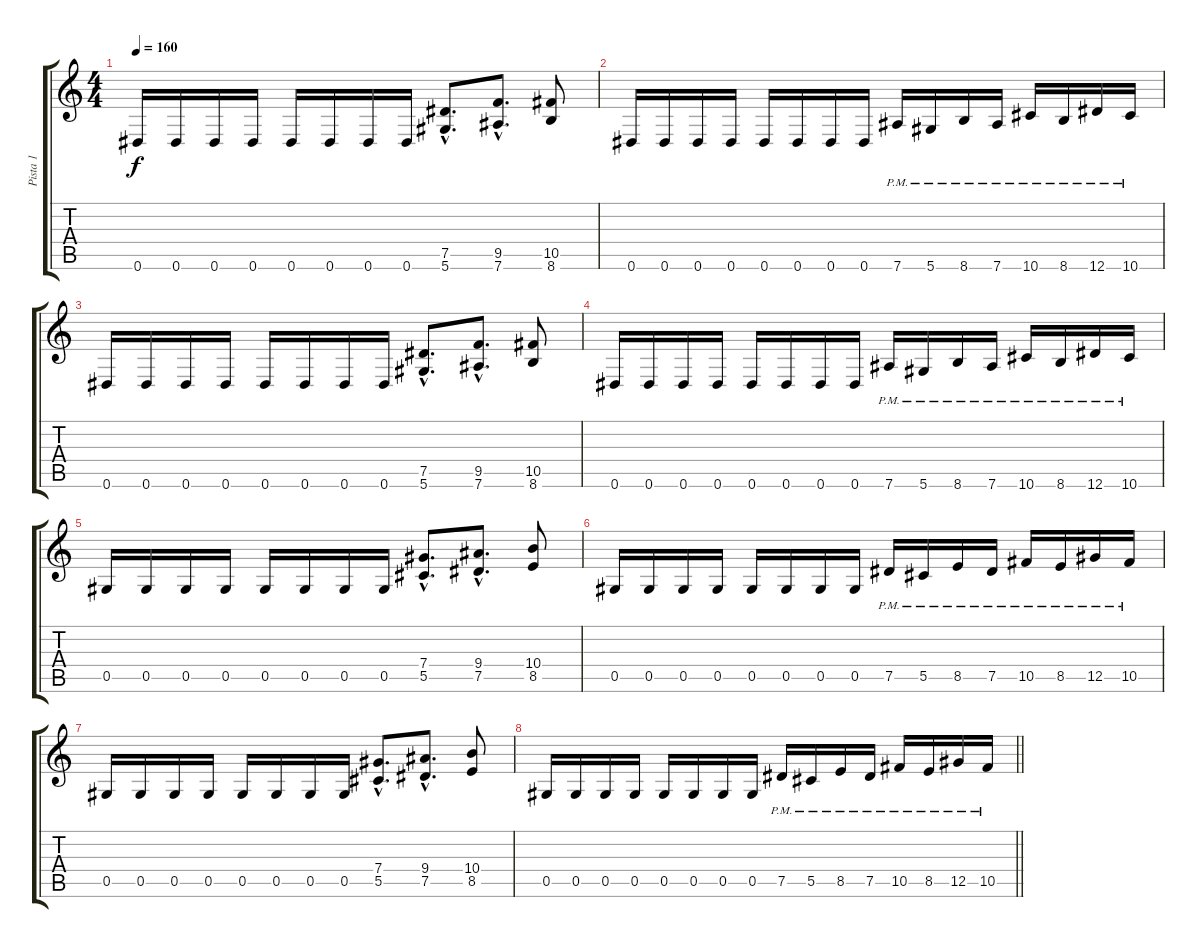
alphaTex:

\track ("Pista 1" "Pista 1") {instrument distortionguitar}
\staff {score tabs}
\tuning (Eb4 Bb3 Gb3 Db3 Ab2 Eb2) {hide}
\ts (4 4)
\tempo 160
\clef g2
\ks c
0.6.16{dy f instrument distortionguitar} 0.6.16 0.6.16 0.6.16 0.6.16 0.6.16 0.6.16 0.6.16 (7.5{hac} 5.6{hac}).8{d} (9.5{hac} 7.6{hac}).8{d} (10.5 8.6).8 |
0.6.16 0.6.16 0.6.16 0.6.16 0.6.16 0.6.16 0.6.16 0.6.16 7.6{pm}.16 5.6{pm}.16 8.6{pm}.16 7.6{pm}.16 10.6{pm}.16 8.6{pm}.16 12.6{pm}.16 10.6{pm}.16 |
0.6.16 0.6.16 0.6.16 0.6.16 0.6.16 0.6.16 0.6.16 0.6.16 (7.5{hac} 5.6{hac}).8{d} (9.5{hac} 7.6{hac}).8{d} (10.5 8.6).8 |
0.6.16 0.6.16 0.6.16 0.6.16 0.6.16 0.6.16 0.6.16 0.6.16 7.6{pm}.16 5.6{pm}.16 8.6{pm}.16 7.6{pm}.16 10.6{pm}.16 8.6{pm}.16 12.6{pm}.16 10.6{pm}.16 |
0.5.16 0.5.16 0.5.16 0.5.16 0.5.16 0.5.16 0.5.16 0.5.16 (7.4{hac} 5.5{hac}).8{d} (9.4{hac} 7.5{hac}).8{d} (10.4 8.5).8 |
0.5.16 0.5.16 0.5.16 0.5.16 0.5.16 0.5.16 0.5.16 0.5.16 7.5{pm}.16 5.5{pm}.16 8.5{pm}.16 7.5{pm}.16 10.5{pm}.16 8.5{pm}.16 12.5{pm}.16 10.5{pm}.16 |
0.5.16 0.5.16 0.5.16 0.5.16 0.5.16 0.5.16 0.5.16 0.5.16 (7.4{hac} 5.5{hac}).8{d} (9.4{hac} 7.5{hac}).8{d} (10.4 8.5).8 |
\barLineRight lightlight
0.5.16 0.5.16 0.5.16 0.5.16 0.5.16 0.5.16 0.5.16 0.5.16 7.5{pm}.16 5.5{pm}.16 8.5{pm}.16 7.5{pm}.16 10.5{pm}.16 8.5{pm}.16 12.5{pm}.16 10.5{pm}.16
